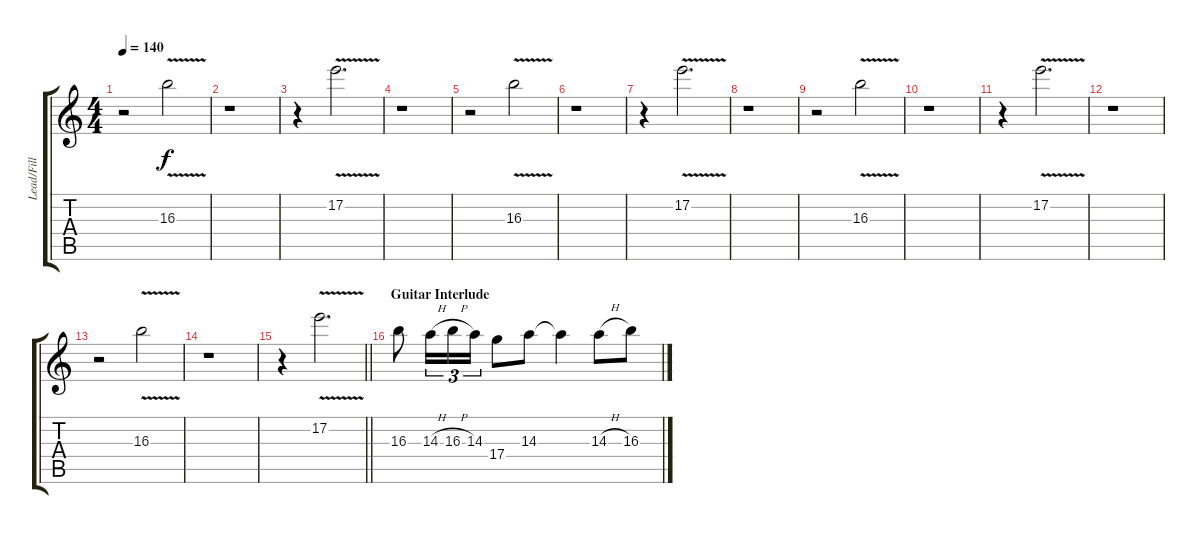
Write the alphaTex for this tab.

\track ("Lead/Fill" "Lead/Fill") {instrument distortionguitar}
\staff {score tabs}
\tuning (E4 B3 G3 D3 A2 E2) {hide}
\ts (4 4)
\tempo 140
\clef g2
\ks c
r.2{dy f} 16.3{v}.2 |
r.1 |
r.4 17.2{v}.2{d} |
r.1 |
r.2 16.3{v}.2 |
r.1 |
r.4 17.2{v}.2{d} |
r.1 |
r.2 16.3{v}.2 |
r.1 |
r.4 17.2{v}.2{d} |
r.1 |
r.2 16.3{v}.2 |
r.1 |
\barLineRight lightlight
r.4 17.2{v}.2{d} |
\section ("" "Guitar Interlude")
16.3.8{volume 14 instrument distortionguitar} 14.3{h}.16{tu (3 2)} 16.3{h}.16{tu (3 2)} 14.3.16{tu (3 2)} 17.4.8 14.3.8 14.3{t}.4 14.3{h}.8 16.3.8
